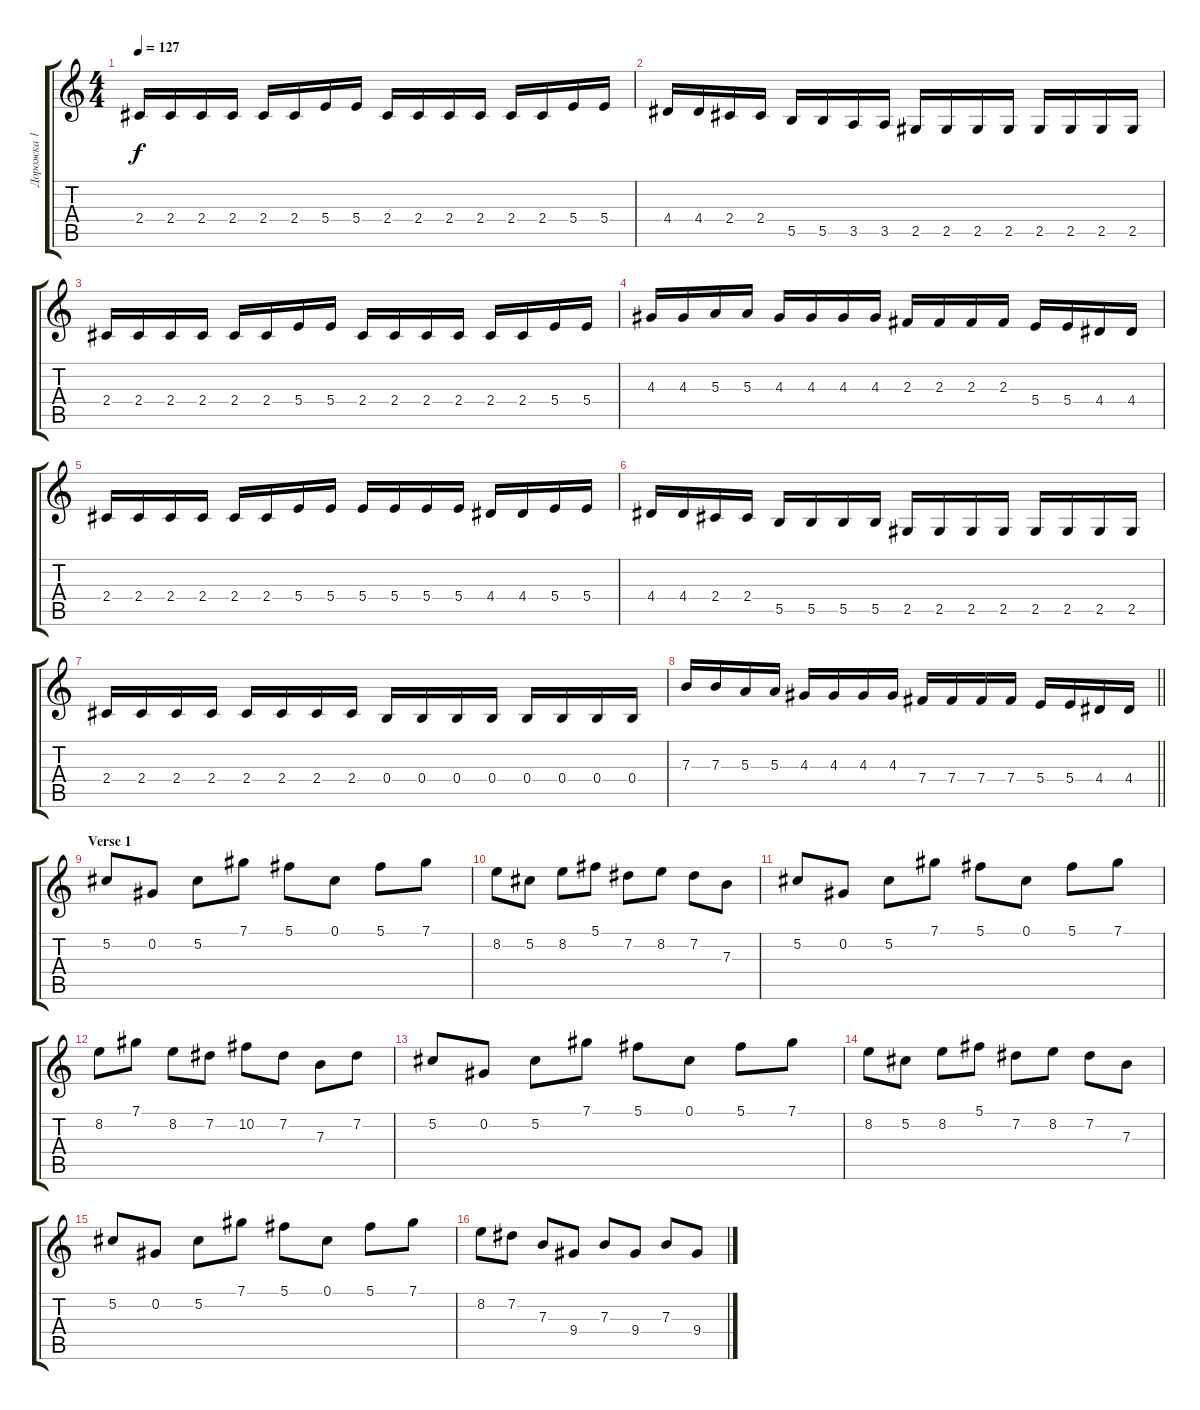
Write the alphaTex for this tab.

\track ("Дорожка 1" "Дорожка 1") {instrument distortionguitar}
\staff {score tabs}
\tuning (Db4 Ab3 E3 B2 Gb2 Db2) {hide}
\ts (4 4)
\tempo 127
\clef g2
\ks c
2.4.16{dy f} 2.4.16 2.4.16 2.4.16 2.4.16 2.4.16 5.4.16 5.4.16 2.4.16 2.4.16 2.4.16 2.4.16 2.4.16 2.4.16 5.4.16 5.4.16 |
4.4.16 4.4.16 2.4.16 2.4.16 5.5.16 5.5.16 3.5.16 3.5.16 2.5.16 2.5.16 2.5.16 2.5.16 2.5.16 2.5.16 2.5.16 2.5.16 |
2.4.16 2.4.16 2.4.16 2.4.16 2.4.16 2.4.16 5.4.16 5.4.16 2.4.16 2.4.16 2.4.16 2.4.16 2.4.16 2.4.16 5.4.16 5.4.16 |
4.3.16 4.3.16 5.3.16 5.3.16 4.3.16 4.3.16 4.3.16 4.3.16 2.3.16 2.3.16 2.3.16 2.3.16 5.4.16 5.4.16 4.4.16 4.4.16 |
2.4.16 2.4.16 2.4.16 2.4.16 2.4.16 2.4.16 5.4.16 5.4.16 5.4.16 5.4.16 5.4.16 5.4.16 4.4.16 4.4.16 5.4.16 5.4.16 |
4.4.16 4.4.16 2.4.16 2.4.16 5.5.16 5.5.16 5.5.16 5.5.16 2.5.16 2.5.16 2.5.16 2.5.16 2.5.16 2.5.16 2.5.16 2.5.16 |
2.4.16 2.4.16 2.4.16 2.4.16 2.4.16 2.4.16 2.4.16 2.4.16 0.4.16 0.4.16 0.4.16 0.4.16 0.4.16 0.4.16 0.4.16 0.4.16 |
\barLineRight lightlight
7.3.16 7.3.16 5.3.16 5.3.16 4.3.16 4.3.16 4.3.16 4.3.16 7.4.16 7.4.16 7.4.16 7.4.16 5.4.16 5.4.16 4.4.16 4.4.16 |
\section ("" "Verse 1")
5.2.8 0.2.8 5.2.8 7.1.8 5.1.8 0.1.8 5.1.8 7.1.8 |
8.2.8 5.2.8 8.2.8 5.1.8 7.2.8 8.2.8 7.2.8 7.3.8 |
5.2.8 0.2.8 5.2.8 7.1.8 5.1.8 0.1.8 5.1.8 7.1.8 |
8.2.8 7.1.8 8.2.8 7.2.8 10.2.8 7.2.8 7.3.8 7.2.8 |
5.2.8 0.2.8 5.2.8 7.1.8 5.1.8 0.1.8 5.1.8 7.1.8 |
8.2.8 5.2.8 8.2.8 5.1.8 7.2.8 8.2.8 7.2.8 7.3.8 |
5.2.8 0.2.8 5.2.8 7.1.8 5.1.8 0.1.8 5.1.8 7.1.8 |
8.2.8 7.2.8 7.3.8 9.4.8 7.3.8 9.4.8 7.3.8 9.4.8
